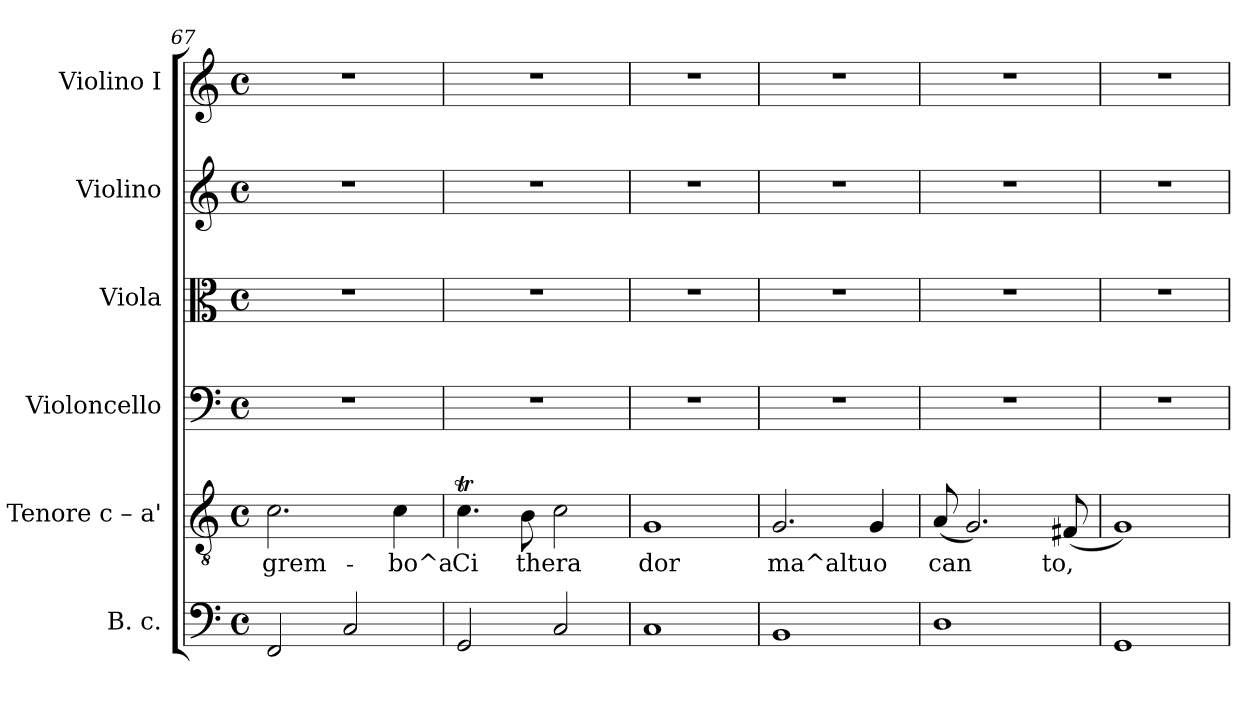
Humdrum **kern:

**kern	**kern	**text	**kern	**kern	**kern	**kern
*part6	*part5	*part5	*part4	*part3	*part2	*part1
*staff6	*staff5	*staff5	*staff4	*staff3	*staff2	*staff1
*I"B. c.	*I"Tenore  c – a'	*	*I"Violoncello	*I"Viola	*I"Violino	*I"Violino I
*clefF4	*clefGv2	*	*clefF4	*clefC3	*clefG2	*clefG2
*k[]	*k[]	*	*k[]	*k[]	*k[]	*k[]
*C:	*C:	*	*C:	*C:	*C:	*C:
*M4/4	*M4/4	*	*M4/4	*M4/4	*M4/4	*M4/4
*met(c)	*met(c)	*	*met(c)	*met(c)	*met(c)	*met(c)
=67	=67	=67	=67	=67	=67	=67
!	!	!LO:LY:b:cj	!	!	!	!
2FF/	2.c\	grem-	1r	1r	1r	1r
2C/	.	.	.	.	.	.
!	!	!LO:LY:b:cj	!	!	!	!
.	4c\	-bo^a	.	.	.	.
!!LO:PB:g=z
=68	=68	=68	=68	=68	=68	=68
!	!	!LO:LY:b:cj	!	!	!	!
2GG/	4.cT\	Ci	1r	1r	1r	1r
!	!	!LO:LY:b:cj	!	!	!	!
.	8B\	thera	.	.	.	.
!	!	!LO:LY:b:cj	!	!	!	!
2C/	2c\	.	.	.	.	.
=69	=69	=69	=69	=69	=69	=69
!	!	!LO:LY:b:cj	!	!	!	!
1C	1G	dor	1r	1r	1r	1r
=70	=70	=70	=70	=70	=70	=70
!	!	!LO:LY:b:cj	!	!	!	!
1BB	2.G/	ma^altuo	1r	1r	1r	1r
!	!	!LO:LY:b:cj	!	!	!	!
.	4G/	.	.	.	.	.
=71	=71	=71	=71	=71	=71	=71
!	!	!LO:LY:b:cj	!	!	!	!
1D	(<8A/	can	1r	1r	1r	1r
!	!	!LO:LY:b:cj	!	!	!	!
.	2.G/)	.	.	.	.	.
!	!	!LO:LY:b:cj	!	!	!	!
.	(<8F#X/	to,	.	.	.	.
=72	=72	=72	=72	=72	=72	=72
!	!	!LO:LY:b:cj	!	!	!	!
1GG	1G)	.	1r	1r	1r	1r
=	=	=	=	=	=	=
*-	*-	*-	*-	*-	*-	*-
